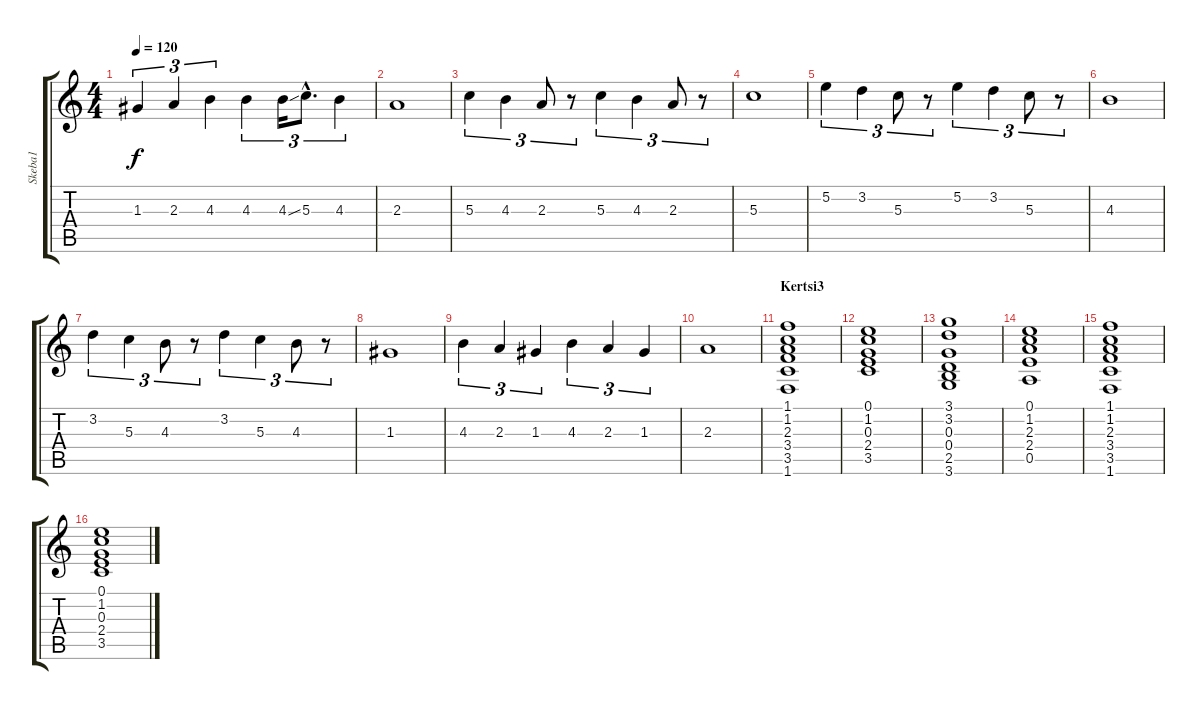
\track ("Skeba1" "Skeba1") {instrument overdrivenguitar}
\staff {score tabs}
\tuning (E4 B3 G3 D3 A2 E2) {hide}
\ts (4 4)
\tempo 120
\clef g2
\ks c
1.3.4{tu (3 2) dy f} 2.3.4{tu (3 2)} 4.3.4{tu (3 2)} 4.3.4{tu (3 2)} 4.3{ss}.16{tu (3 2)} 5.3{hac}.8{d tu (3 2)} 4.3.4{tu (3 2)} |
2.3.1 |
5.3.4{tu (3 2)} 4.3.4{tu (3 2)} 2.3.8{tu (3 2)} r.8{tu (3 2)} 5.3.4{tu (3 2)} 4.3.4{tu (3 2)} 2.3.8{tu (3 2)} r.8{tu (3 2)} |
5.3.1 |
5.2.4{tu (3 2)} 3.2.4{tu (3 2)} 5.3.8{tu (3 2)} r.8{tu (3 2)} 5.2.4{tu (3 2)} 3.2.4{tu (3 2)} 5.3.8{tu (3 2)} r.8{tu (3 2)} |
4.3.1 |
3.2.4{tu (3 2)} 5.3.4{tu (3 2)} 4.3.8{tu (3 2)} r.8{tu (3 2)} 3.2.4{tu (3 2)} 5.3.4{tu (3 2)} 4.3.8{tu (3 2)} r.8{tu (3 2)} |
1.3.1 |
4.3.4{tu (3 2)} 2.3.4{tu (3 2)} 1.3.4{tu (3 2)} 4.3.4{tu (3 2)} 2.3.4{tu (3 2)} 1.3.4{tu (3 2)} |
2.3.1 |
\section ("" "Kertsi3")
(1.1 1.2 2.3 3.4 3.5 1.6).1 |
(0.1 1.2 0.3 2.4 3.5).1 |
(3.1 3.2 0.3 0.4 2.5 3.6).1 |
(0.1 1.2 2.3 2.4 0.5).1 |
(1.1 1.2 2.3 3.4 3.5 1.6).1 |
(0.1 1.2 0.3 2.4 3.5).1
